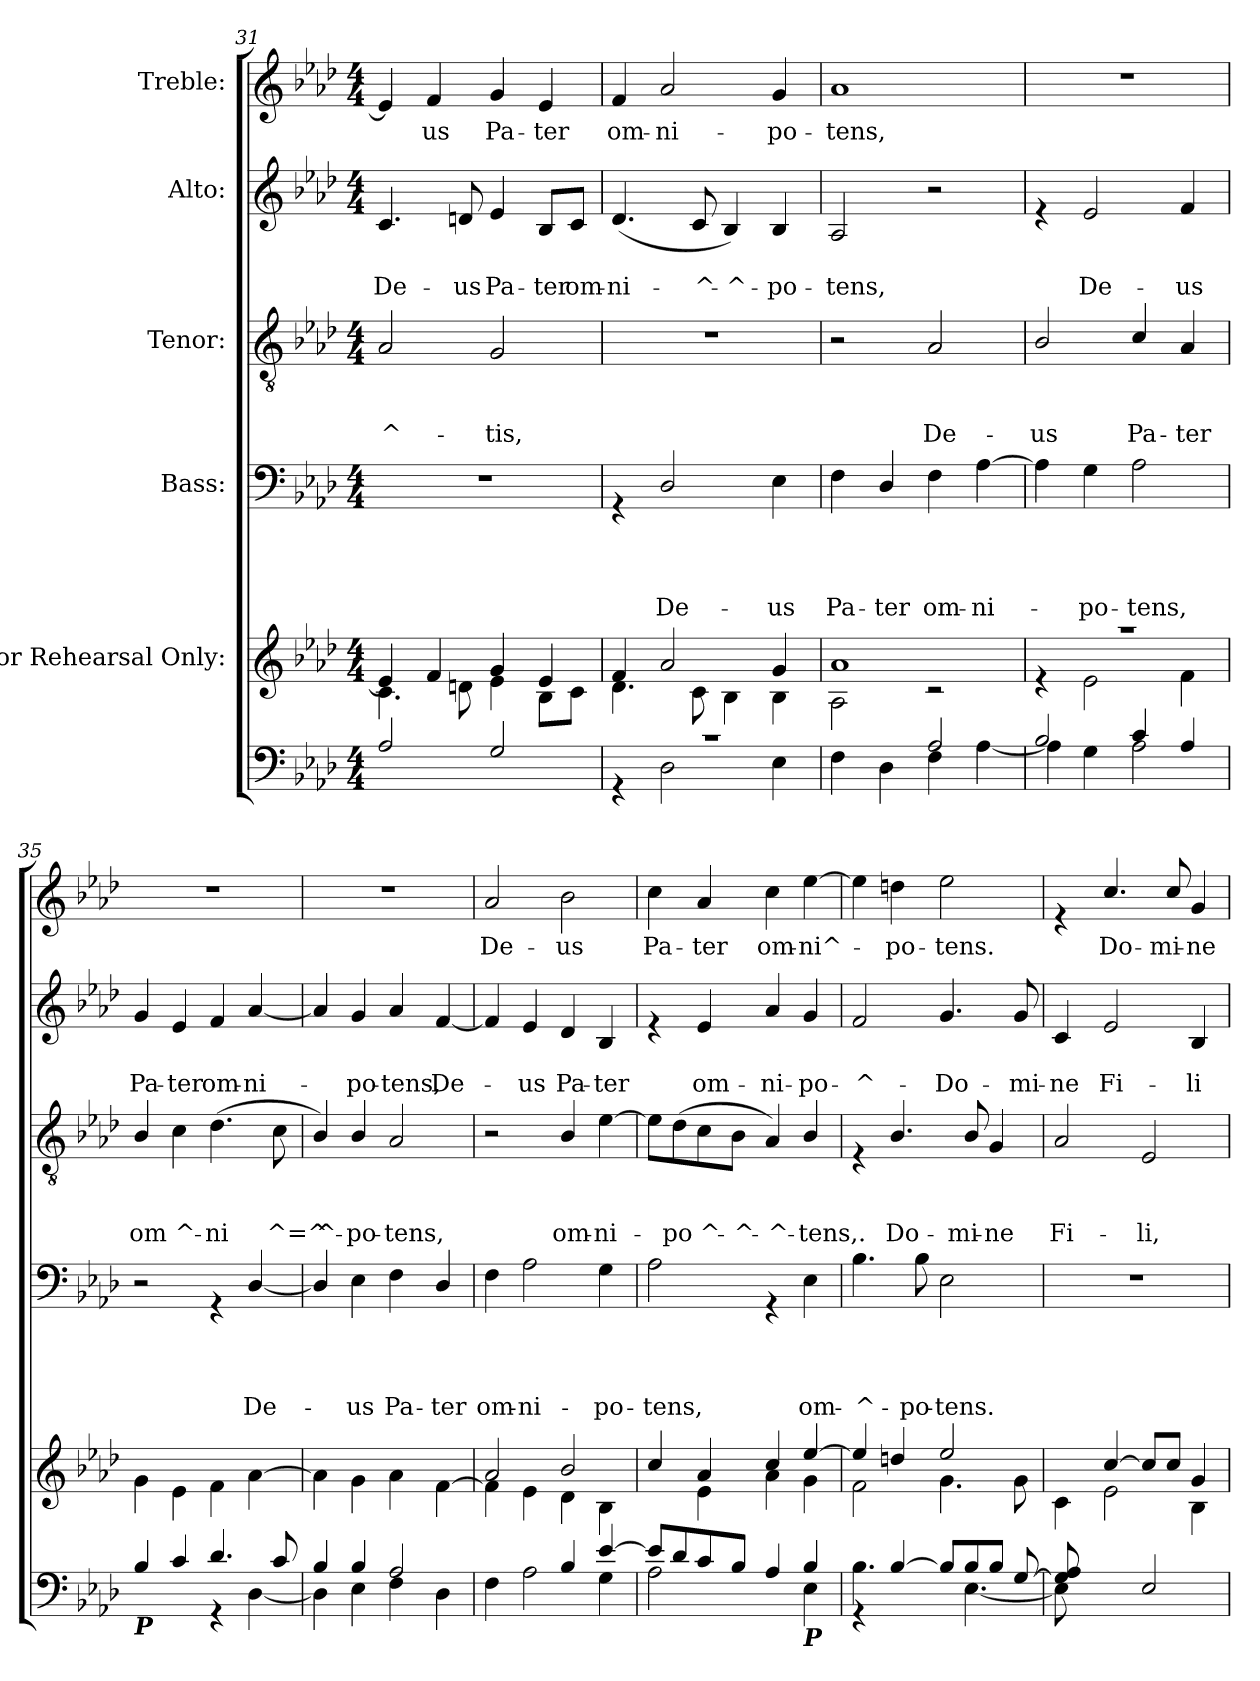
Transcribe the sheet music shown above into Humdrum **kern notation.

**kern	**kern	**kern	**text	**text	**text	**text	**kern	**text	**text	**text	**kern	**text	**text	**kern	**text
*part6	*part5	*part4	*part4	*part4	*part4	*part4	*part3	*part3	*part3	*part3	*part2	*part2	*part2	*part1	*part1
*staff6	*staff5	*staff4	*staff4	*staff4	*staff4	*staff4	*staff3	*staff3	*staff3	*staff3	*staff2	*staff2	*staff2	*staff1	*staff1
*	*I"For Rehearsal Only:	*I"Bass:	*	*	*	*	*I"Tenor:	*	*	*	*I"Alto:	*	*	*I"Treble:	*
!!LO:LB:g=z
*clefF4	*clefG2	*clefF4	*	*	*	*	*clefGv2	*	*	*	*clefG2	*	*	*clefG2	*
*k[b-e-a-d-]	*k[b-e-a-d-]	*k[b-e-a-d-]	*	*	*	*	*k[b-e-a-d-]	*	*	*	*k[b-e-a-d-]	*	*	*k[b-e-a-d-]	*
*A-:	*A-:	*A-:	*	*	*	*	*A-:	*	*	*	*A-:	*	*	*A-:	*
*M4/4	*M4/4	*M4/4	*	*	*	*	*M4/4	*	*	*	*M4/4	*	*	*M4/4	*
=31	=31	=31	=31	=31	=31	=31	=31	=31	=31	=31	=31	=31	=31	=31	=31
*	*^	*	*	*	*	*	*	*	*	*	*	*	*	*	*
!	!	!	!	!	!	!	!	!	!	!	!LO:LY:b	!	!	!LO:LY:b	!	!
2A-/	4e-/]	4.c\	1r	.	.	.	.	2A-/	.	.	^-	4.c/	.	De-	4e-/]	.
!	!	!	!	!	!	!	!	!	!	!	!	!	!	!	!	!LO:LY:b
.	4f/	.	.	.	.	.	.	.	.	.	.	.	.	.	4f/	-us
!	!	!	!	!	!	!	!	!	!	!	!	!	!	!LO:LY:b	!	!
.	.	8dn\	.	.	.	.	.	.	.	.	.	8dn/	.	-us	.	.
!	!	!	!	!	!	!	!	!	!	!	!LO:LY:b	!	!	!LO:LY:b	!	!LO:LY:b
2G/	4g/	4e-\	.	.	.	.	.	2G/	.	.	-tis,	4e-/	.	Pa-	4g/	Pa-
!	!	!	!	!	!	!	!	!	!	!	!	!	!	!LO:LY:b	!	!LO:LY:b
.	4e-/	8B-\L	.	.	.	.	.	.	.	.	.	8B-/L	.	-ter	4e-/	-ter
!	!	!	!	!	!	!	!	!	!	!	!	!	!	!LO:LY:b	!	!
.	.	8c\J	.	.	.	.	.	.	.	.	.	8c/J	.	om-	.	.
=32	=32	=32	=32	=32	=32	=32	=32	=32	=32	=32	=32	=32	=32	=32	=32	=32
*^	*	*	*	*	*	*	*	*	*	*	*	*	*	*	*	*
!	!	!	!	!	!	!	!	!	!	!	!	!	!	!	!LO:LY:b	!	!LO:LY:b
1rc	4rGG	4f/	4.d-\	4rGG	.	.	.	.	1r	.	.	.	(<4.d-/	.	-ni-	4f/	om-
!	!	!	!	!	!	!	!	!LO:LY:b	!	!	!	!	!	!	!	!	!LO:LY:b
.	2D-\	2a-/	.	2D-/	.	.	.	De-	.	.	.	.	.	.	.	2a-/	-ni-
!	!	!	!	!	!	!	!	!	!	!	!	!	!	!	!LO:LY:b	!	!
.	.	.	8c\	.	.	.	.	.	.	.	.	.	8c/	.	-^-	.	.
!	!	!	!	!	!	!	!	!	!	!	!	!	!	!	!LO:LY:b	!	!
.	.	.	4B-\	.	.	.	.	.	.	.	.	.	4B-/)	.	-^-	.	.
!	!	!	!	!	!	!	!	!LO:LY:b	!	!	!	!	!	!	!LO:LY:b	!	!LO:LY:b
.	4E-\	4g/	4B-\	4E-\	.	.	.	-us	.	.	.	.	4B-/	.	-po-	4g/	-po-
=33	=33	=33	=33	=33	=33	=33	=33	=33	=33	=33	=33	=33	=33	=33	=33	=33	=33
!	!	!	!	!	!	!	!	!LO:LY:b	!	!	!	!	!	!	!LO:LY:b	!	!LO:LY:b
2ryy	4F\	1a-	2A-\	4F\	.	.	.	Pa-	2r	.	.	.	2A-/	.	-tens,	1a-	-tens,
!	!	!	!	!	!	!	!	!LO:LY:b	!	!	!	!	!	!	!	!	!
.	4D-\	.	.	4D-/	.	.	.	-ter	.	.	.	.	.	.	.	.	.
!	!	!	!	!	!	!	!	!LO:LY:b	!	!	!	!LO:LY:b	!	!	!	!	!
2A-/	4F\	.	2rc	4F\	.	.	.	om-	2A-/	.	.	De-	2r	.	.	.	.
!	!	!	!	!	!	!	!	!LO:LY:b	!	!	!	!	!	!	!	!	!
.	[>4A-\	.	.	[>4A-\	.	.	.	-ni-	.	.	.	.	.	.	.	.	.
=34	=34	=34	=34	=34	=34	=34	=34	=34	=34	=34	=34	=34	=34	=34	=34	=34	=34
!	!	!	!	!	!	!	!	!	!	!	!	!LO:LY:b	!	!	!	!	!
2B-/	4A-\]	1raa	4re	4A-\]	.	.	.	.	2B-/	.	.	-us	4re	.	.	1r	.
!	!	!	!	!	!	!	!	!LO:LY:b	!	!	!	!	!	!	!LO:LY:b	!	!
.	4G\	.	2e-\	4G\	.	.	.	-po-	.	.	.	.	2e-/	.	De-	.	.
!	!	!	!	!	!	!	!	!LO:LY:b	!	!	!	!LO:LY:b	!	!	!	!	!
4c/	2A-\	.	.	2A-\	.	.	.	-tens,	4c/	.	.	Pa-	.	.	.	.	.
!	!	!	!	!	!	!	!	!	!	!	!	!LO:LY:b	!	!	!LO:LY:b	!	!
4A-/	.	.	4f\	.	.	.	.	.	4A-/	.	.	-ter	4f/	.	-us	.	.
!!LO:LB:g=z
=35	=35	=35	=35	=35	=35	=35	=35	=35	=35	=35	=35	=35	=35	=35	=35	=35	=35
!LO:TX:b:Bi:t=P	!	!	!	!	!	!	!	!	!	!	!	!	!	!	!	!	!
!	!	!	!	!	!	!	!	!	!	!	!	!LO:LY:b	!	!	!LO:LY:b	!	!
*	*	*v	*v	*	*	*	*	*	*	*	*	*	*	*	*	*	*
4B-/	2ryy	4g\	2r	.	.	.	.	4B-/	.	.	om	4g/	.	Pa-	1r	.
!	!	!	!	!	!	!	!	!	!	!	!LO:LY:b	!	!	!LO:LY:b	!	!
4c/	.	4e-\	.	.	.	.	.	4c\	.	.	^-	4e-/	.	-ter	.	.
!	!	!	!	!	!	!	!	!	!	!	!LO:LY:b	!	!	!LO:LY:b	!	!
4.d-/	4rGG	4f\	4rGG	.	.	.	.	(>4.d-\	.	.	-ni	4f/	.	om-	.	.
!	!	!	!	!	!	!	!LO:LY:b	!	!	!	!	!	!	!LO:LY:b	!	!
.	[>4D-\	[>4a-\	[<4D-/	.	.	.	De-	.	.	.	.	[<4a-/	.	-ni-	.	.
!	!	!	!	!	!	!	!	!	!	!	!LO:LY:b	!	!	!	!	!
8c/	.	.	.	.	.	.	.	8c\	.	.	^=^	.	.	.	.	.
=36	=36	=36	=36	=36	=36	=36	=36	=36	=36	=36	=36	=36	=36	=36	=36	=36
!	!	!	!	!	!	!	!	!	!	!	!LO:LY:b	!	!	!	!	!
4B-/	4D-\]	4a-\]	4D-/]	.	.	.	.	4B-/)	.	.	^-	4a-/]	.	.	1r	.
!	!	!	!	!	!	!	!LO:LY:b	!	!	!	!LO:LY:b	!	!	!LO:LY:b	!	!
4B-/	4E-\	4g\	4E-\	.	.	.	-us	4B-/	.	.	-po-	4g/	.	-po-	.	.
!	!	!	!	!	!	!	!LO:LY:b	!	!	!	!LO:LY:b	!	!	!LO:LY:b	!	!
2A-/	4F\	4a-\	4F\	.	.	.	Pa-	2A-/	.	.	-tens,	4a-/	.	-tens,	.	.
!	!	!	!	!	!	!	!LO:LY:b	!	!	!	!	!	!	!LO:LY:b	!	!
.	4D-\	[>4f\	4D-/	.	.	.	-ter	.	.	.	.	[<4f/	.	De-	.	.
=37	=37	=37	=37	=37	=37	=37	=37	=37	=37	=37	=37	=37	=37	=37	=37	=37
*	*	*^	*	*	*	*	*	*	*	*	*	*	*	*	*	*
!	!	!	!	!	!	!	!	!LO:LY:b	!	!	!	!	!	!	!	!	!LO:LY:b
2ryy	4F\	2a-/	4f\]	4F\	.	.	.	om-	2r	.	.	.	4f/]	.	.	2a-/	De-
!	!	!	!	!	!	!	!	!LO:LY:b	!	!	!	!	!	!	!LO:LY:b	!	!
.	2A-\	.	4e-\	2A-\	.	.	.	-ni-	.	.	.	.	4e-/	.	-us	.	.
!	!	!	!	!	!	!	!	!	!	!	!	!LO:LY:b	!	!	!LO:LY:b	!	!LO:LY:b
4B-/	.	2b-/	4d-\	.	.	.	.	.	4B-/	.	.	om-	4d-/	.	Pa-	2b-\	-us
!	!	!	!	!	!	!	!	!LO:LY:b	!	!	!	!LO:LY:b	!	!	!LO:LY:b	!	!
[<4e-/	4G\	.	4B-\	4G\	.	.	.	-po-	[>4e-\	.	.	-ni-	4B-/	.	-ter	.	.
=38	=38	=38	=38	=38	=38	=38	=38	=38	=38	=38	=38	=38	=38	=38	=38	=38	=38
!	!	!	!	!	!	!	!	!LO:LY:b	!	!	!	!	!	!	!	!	!LO:LY:b
8e-/L]	2A-\	4cc/	4ryy	2A-\	.	.	.	-tens,	8e-\L]	.	.	.	4re	.	.	4cc\	Pa-
!	!	!	!	!	!	!	!	!	!	!	!	!LO:LY:b	!	!	!	!	!
8d-/	.	.	.	.	.	.	.	.	(>8d-\	.	.	-po	.	.	.	.	.
!	!	!	!	!	!	!	!	!	!	!	!	!LO:LY:b	!	!	!LO:LY:b	!	!LO:LY:b
8c/	.	4a-/	4e-\	.	.	.	.	.	8c\	.	.	^-	4e-/	.	om-	4a-/	-ter
!	!	!	!	!	!	!	!	!	!	!	!	!LO:LY:b	!	!	!	!	!
8B-/J	.	.	.	.	.	.	.	.	8B-\J	.	.	-^-	.	.	.	.	.
!	!	!	!	!	!	!	!	!	!	!	!	!LO:LY:b	!	!	!LO:LY:b	!	!LO:LY:b
4A-/	4ryy	4cc/	4a-\	4rGG	.	.	.	.	4A-/)	.	.	-^-	4a-/	.	-ni-	4cc\	om-
!LO:TX:b:Bi:t=P	!	!	!	!	!	!	!	!	!	!	!	!	!	!	!	!	!
!	!	!	!	!	!	!	!	!LO:LY:b	!	!	!	!LO:LY:b	!	!	!LO:LY:b	!	!LO:LY:b
4B-/	4E-\	[<4ee-/	4g\	4E-\	.	.	.	om-	4B-/	.	.	-tens,.	4g/	.	-po-	[>4ee-\	-ni^-
!!LO:PB:g=z
=39	=39	=39	=39	=39	=39	=39	=39	=39	=39	=39	=39	=39	=39	=39	=39	=39	=39
!	!	!	!	!	!	!	!	!LO:LY:b	!	!	!	!	!	!	!LO:LY:b	!	!
4rGG	4.B-\	4ee-/]	2f\	4.B-\	.	.	.	-^-	4rE	.	.	.	2f/	.	-^-	4ee-\]	.
!	!	!	!	!	!	!	!	!	!	!	!	!LO:LY:b	!	!	!	!	!LO:LY:b
[<4B-/	.	4ddn/	.	.	.	.	.	.	4.B-/	.	.	Do-	.	.	.	4ddn\	-po-
!	!	!	!	!	!	!	!	!LO:LY:b	!	!	!	!	!	!	!	!	!
.	4ryy	.	.	8B-\	.	.	.	-po-	.	.	.	.	.	.	.	.	.
!	!	!	!	!	!	!	!	!LO:LY:b	!	!	!	!	!	!	!LO:LY:b	!	!LO:LY:b
8B-/L]	.	2ee-/	4.g\	2E-\	.	.	.	-tens.	.	.	.	.	4.g/	.	-Do-	2ee-\	-tens.
!	!	!	!	!	!	!	!	!	!	!	!	!LO:LY:b	!	!	!	!	!
8B-/	[>4.E-\	.	.	.	.	.	.	.	8B-/	.	.	-mi-	.	.	.	.	.
!	!	!	!	!	!	!	!	!	!	!	!	!LO:LY:b	!	!	!	!	!
8B-/J	.	.	.	.	.	.	.	.	4G/	.	.	-ne	.	.	.	.	.
!	!	!	!	!	!	!	!	!	!	!	!	!	!	!	!LO:LY:b	!	!
[<8G/	.	.	8g\	.	.	.	.	.	.	.	.	.	8g/	.	-mi-	.	.
=40	=40	=40	=40	=40	=40	=40	=40	=40	=40	=40	=40	=40	=40	=40	=40	=40	=40
!	!	!	!	!	!	!	!	!	!	!	!	!LO:LY:b	!	!	!LO:LY:b	!	!
8G/] 8A-/	8E-\]	4ryy	4c\	1r	.	.	.	.	2A-/	.	.	Fi-	4c/	.	-ne	4re	.
4.ryy	2..ryy	.	.	.	.	.	.	.	.	.	.	.	.	.	.	.	.
!	!	!	!	!	!	!	!	!	!	!	!	!	!	!	!LO:LY:b	!	!LO:LY:b
.	.	[<4cc/	2e-\	.	.	.	.	.	.	.	.	.	2e-/	.	Fi-	4.cc/	Do-
!	!	!	!	!	!	!	!	!	!	!	!	!LO:LY:b	!	!	!	!	!
2E-/	.	8cc/L]	.	.	.	.	.	.	2E-/	.	.	-li,	.	.	.	.	.
!	!	!	!	!	!	!	!	!	!	!	!	!	!	!	!	!	!LO:LY:b
.	.	8cc/J	.	.	.	.	.	.	.	.	.	.	.	.	.	8cc/	-mi-
!	!	!	!	!	!	!	!	!	!	!	!	!	!	!	!LO:LY:b	!	!LO:LY:b
.	.	4g/	4B-\	.	.	.	.	.	.	.	.	.	4B-/	.	-li	4g/	-ne
*v	*v	*	*	*	*	*	*	*	*	*	*	*	*	*	*	*	*
*	*v	*v	*	*	*	*	*	*	*	*	*	*	*	*	*	*
=	=	=	=	=	=	=	=	=	=	=	=	=	=	=	=
*-	*-	*-	*-	*-	*-	*-	*-	*-	*-	*-	*-	*-	*-	*-	*-
